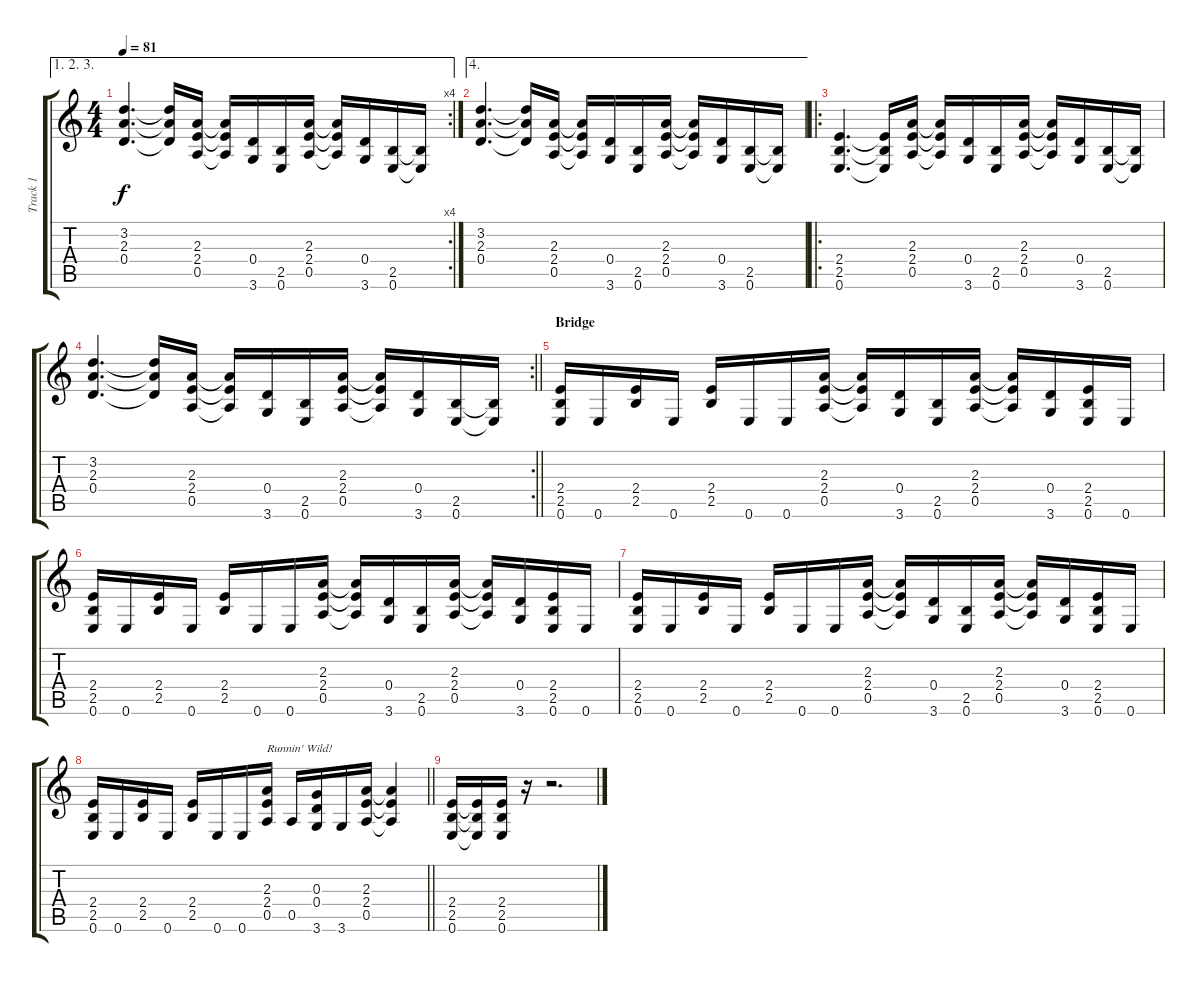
\track ("Track 1" "Track 1") {instrument overdrivenguitar}
\staff {score tabs}
\tuning (E4 B3 G3 D3 A2 E2) {hide}
\ae (1 2 3)
\rc 4
\ts (4 4)
\tempo 81
\clef g2
\ks c
(3.2 2.3 0.4).4{d dy f} (3.2{t} 2.3{t} 0.4{t}).16 (2.3 2.4 0.5).16 (2.3{t} 2.4{t} 0.5{t}).16 (0.4 3.6).16 (2.5 0.6).16 (2.3 2.4 0.5).16 (2.3{t} 2.4{t} 0.5{t}).16 (0.4 3.6).16 (2.5 0.6).16 (2.5{t} 0.6{t}).16 |
\ae 4
(3.2 2.3 0.4).4{d} (3.2{t} 2.3{t} 0.4{t}).16 (2.3 2.4 0.5).16 (2.3{t} 2.4{t} 0.5{t}).16 (0.4 3.6).16 (2.5 0.6).16 (2.3 2.4 0.5).16 (2.3{t} 2.4{t} 0.5{t}).16 (0.4 3.6).16 (2.5 0.6).16 (2.5{t} 0.6{t}).16 |
\ro
(2.4 2.5 0.6).4{d} (2.4{t} 2.5{t} 0.6{t}).16 (2.3 2.4 0.5).16 (2.3{t} 2.4{t} 0.5{t}).16 (0.4 3.6).16 (2.5 0.6).16 (2.3 2.4 0.5).16 (2.3{t} 2.4{t} 0.5{t}).16 (0.4 3.6).16 (2.5 0.6).16 (2.5{t} 0.6{t}).16 |
\rc 2
\barLineRight lightlight
(3.2 2.3 0.4).4{d} (3.2{t} 2.3{t} 0.4{t}).16 (2.3 2.4 0.5).16 (2.3{t} 2.4{t} 0.5{t}).16 (0.4 3.6).16 (2.5 0.6).16 (2.3 2.4 0.5).16 (2.3{t} 2.4{t} 0.5{t}).16 (0.4 3.6).16 (2.5 0.6).16 (2.5{t} 0.6{t}).16 |
\section ("" "Bridge")
(2.4 2.5 0.6).16 0.6.16 (2.4 2.5).16 0.6.16 (2.4 2.5).16 0.6.16 0.6.16 (2.3 2.4 0.5).16 (2.3{t} 2.4{t} 0.5{t}).16 (0.4 3.6).16 (2.5 0.6).16 (2.3 2.4 0.5).16 (2.3{t} 2.4{t} 0.5{t}).16 (0.4 3.6).16 (2.4 2.5 0.6).16 0.6.16 |
(2.4 2.5 0.6).16 0.6.16 (2.4 2.5).16 0.6.16 (2.4 2.5).16 0.6.16 0.6.16 (2.3 2.4 0.5).16 (2.3{t} 2.4{t} 0.5{t}).16 (0.4 3.6).16 (2.5 0.6).16 (2.3 2.4 0.5).16 (2.3{t} 2.4{t} 0.5{t}).16 (0.4 3.6).16 (2.4 2.5 0.6).16 0.6.16 |
(2.4 2.5 0.6).16 0.6.16 (2.4 2.5).16 0.6.16 (2.4 2.5).16 0.6.16 0.6.16 (2.3 2.4 0.5).16 (2.3{t} 2.4{t} 0.5{t}).16 (0.4 3.6).16 (2.5 0.6).16 (2.3 2.4 0.5).16 (2.3{t} 2.4{t} 0.5{t}).16 (0.4 3.6).16 (2.4 2.5 0.6).16 0.6.16 |
\barLineRight lightlight
(2.4 2.5 0.6).16 0.6.16 (2.4 2.5).16 0.6.16 (2.4 2.5).16 0.6.16 0.6.16 (2.3 2.4 0.5).16{txt "Runnin' Wild!"} 0.5.16 (0.3 0.4 3.6).16 3.6.16 (2.3 2.4 0.5).16 (2.3{t} 2.4{t} 0.5{t}).4 |
(2.4 2.5 0.6).16 (2.4{t} 2.5{t} 0.6{t}).16 (2.4 2.5 0.6).16 r.16 r.2{d}
